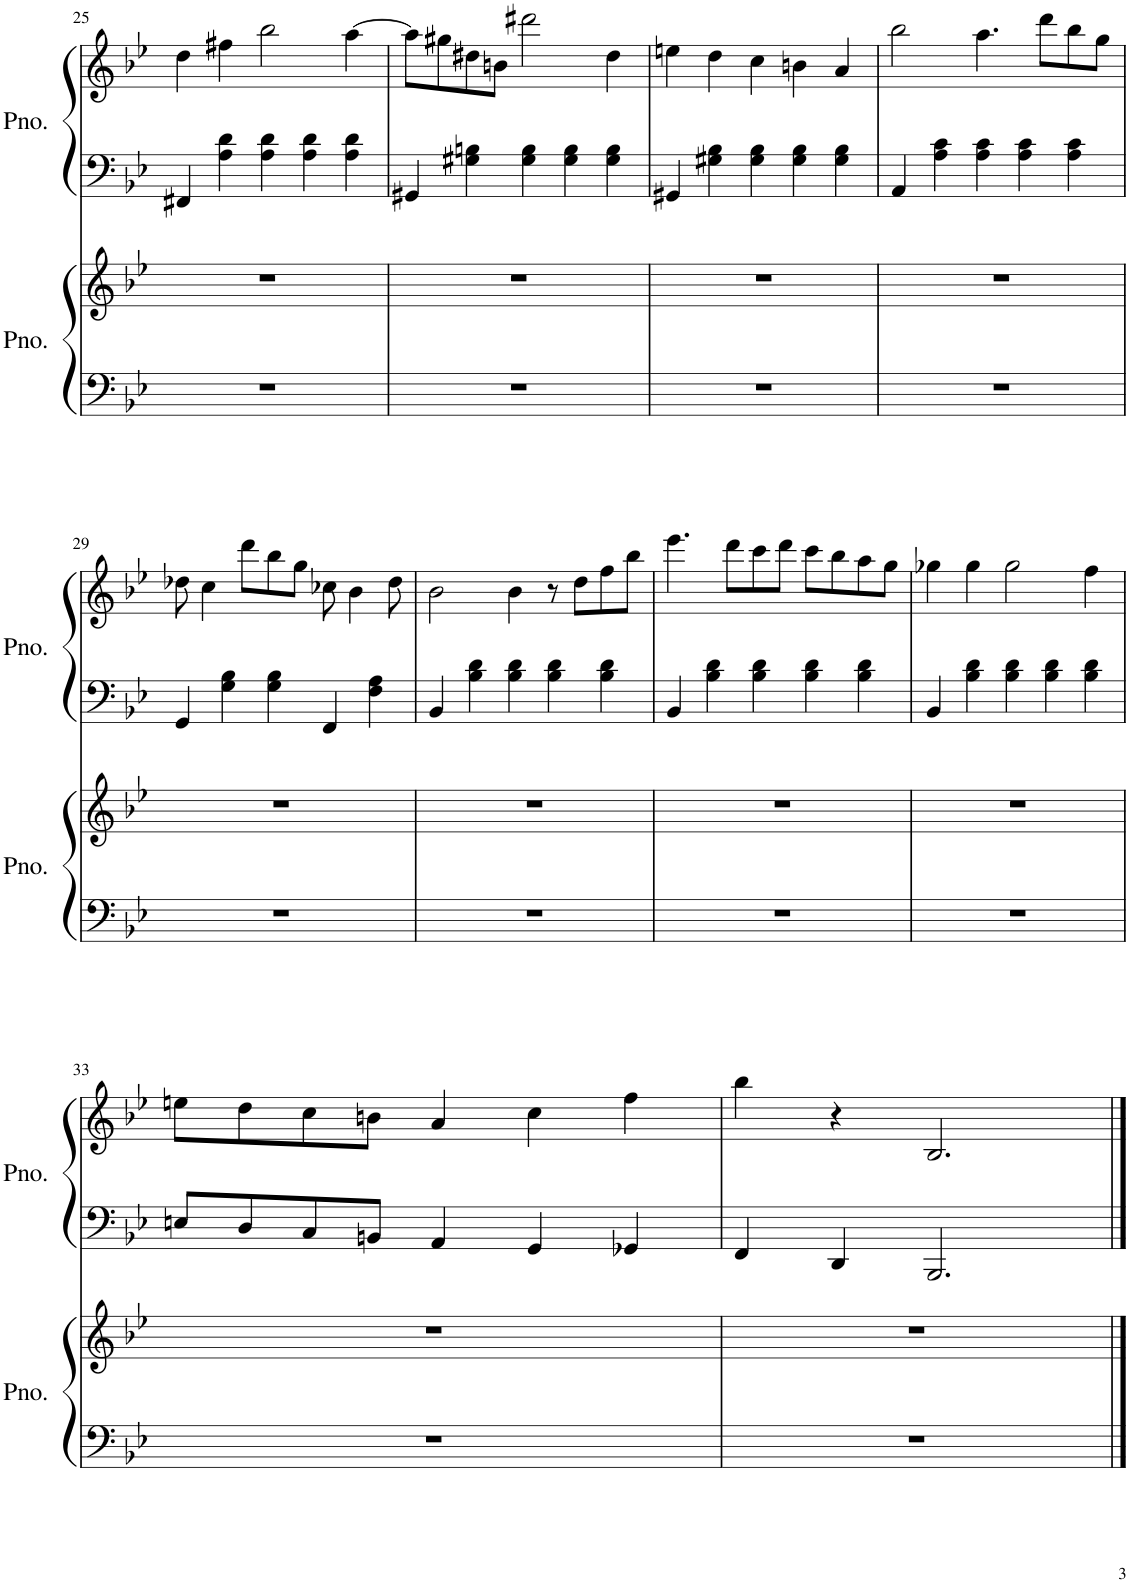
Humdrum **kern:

**kern	**kern	**kern	**kern
*part2	*part2	*part1	*part1
*staff4	*staff3	*staff2	*staff1
*I"Piano	*	*I"Piano	*
*I'Pno.	*	*I'Pno.	*
!!LO:PB:g=z
*clefF4	*clefG2	*clefF4	*clefG2
*k[b-e-]	*k[b-e-]	*k[b-e-]	*k[b-e-]
*M5/4	*M5/4	*M5/4	*M5/4
=25	=25	=25	=25
4%5r	4%5r	4FF#X/	4dd\
.	.	4A\ 4d\	4ff#X\
.	.	4A\ 4d\	2bb-\
.	.	4A\ 4d\	.
.	.	4A\ 4d\	[4aa\
=26	=26	=26	=26
4%5r	4%5r	4GG#X/	8aa\L]
.	.	.	8gg#X\
.	.	4G#X\ 4Bn\	8dd#X\
.	.	.	8bn\J
.	.	4G#\ 4B\	2ddd#X\
.	.	4G#\ 4B\	.
.	.	4G#\ 4B\	4dd#\
=27	=27	=27	=27
4%5r	4%5r	4GG#X/	4een\
.	.	4G#X\ 4B-\	4dd\
.	.	4G#\ 4B-\	4cc\
.	.	4G#\ 4B-\	4bn\
.	.	4G#\ 4B-\	4a/
=28	=28	=28	=28
4%5r	4%5r	4AA/	2bb-\
.	.	4A\ 4c\	.
.	.	4A\ 4c\	4.aa\
.	.	4A\ 4c\	.
.	.	.	8ddd\L
.	.	4A\ 4c\	8bb-\
.	.	.	8gg\J
!!LO:LB:g=z
=29	=29	=29	=29
4%5r	4%5r	4GG/	8dd-X\
.	.	.	4cc\
.	.	4G\ 4B-\	.
.	.	.	8ddd\L
.	.	4G\ 4B-\	8bb-\
.	.	.	8gg\J
.	.	4FF/	8cc-X\
.	.	.	4b-\
.	.	4F\ 4A\	.
.	.	.	8dd-\
=30	=30	=30	=30
4%5r	4%5r	4BB-/	2b-\
.	.	4B-\ 4d\	.
.	.	4B-\ 4d\	4b-\
.	.	4B-\ 4d\	8r
.	.	.	8dd\L
.	.	4B-\ 4d\	8ff\
.	.	.	8bb-\J
=31	=31	=31	=31
4%5r	4%5r	4BB-/	4.eee-\
.	.	4B-\ 4d\	.
.	.	.	8ddd\L
.	.	4B-\ 4d\	8ccc\
.	.	.	8ddd\J
.	.	4B-\ 4d\	8ccc\L
.	.	.	8bb-\
.	.	4B-\ 4d\	8aa\
.	.	.	8gg\J
=32	=32	=32	=32
4%5r	4%5r	4BB-/	4gg-X\
.	.	4B-\ 4d\	4gg-\
.	.	4B-\ 4d\	2gg-\
.	.	4B-\ 4d\	.
.	.	4B-\ 4d\	4ff\
!!LO:LB:g=z
=33	=33	=33	=33
4%5r	4%5r	8En/L	8een\L
.	.	8D/	8dd\
.	.	8C/	8cc\
.	.	8BBn/J	8bn\J
.	.	4AA/	4a/
.	.	4GG/	4cc\
.	.	4GG-X/	4ff\
=34	=34	=34	=34
4%5r	4%5r	4FF/	4bb-\
.	.	4DD/	4r
.	.	2.BBB-/	2.B-/
==	==	==	==
*-	*-	*-	*-
